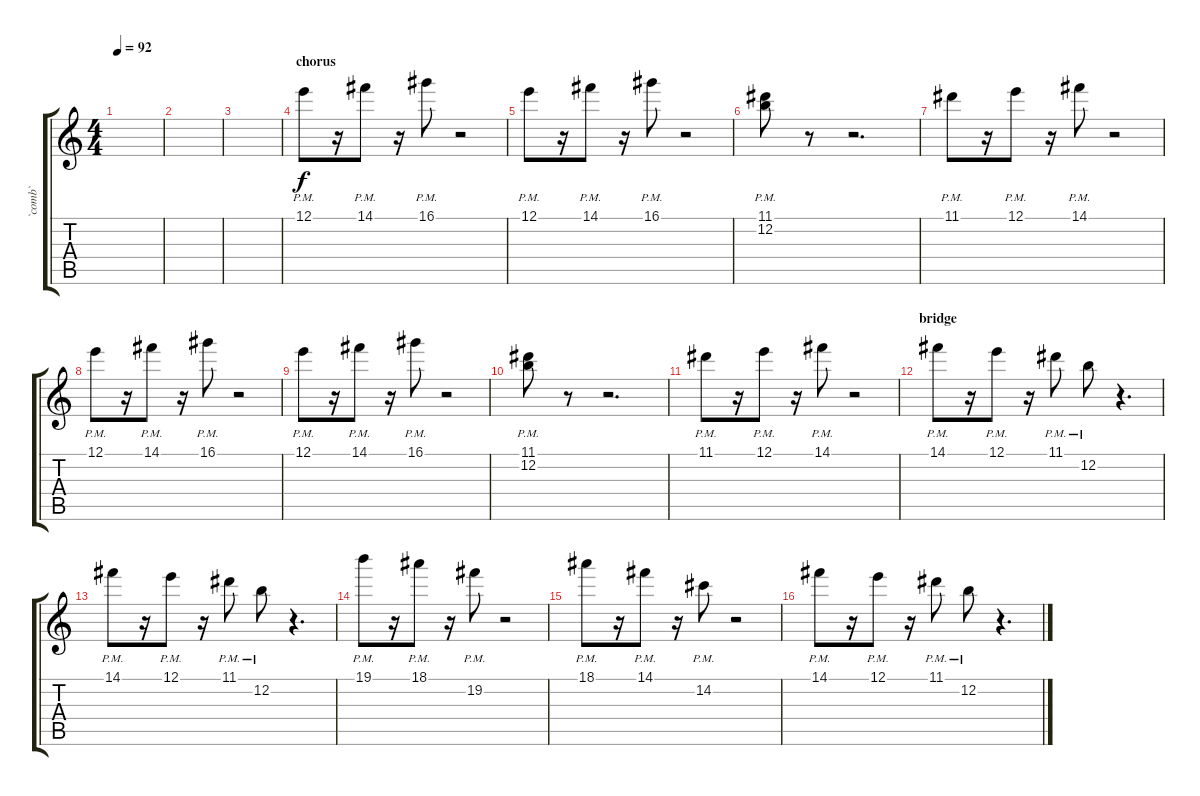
\track ("`comb`" "`comb`") {instrument acousticguitarnylon}
\staff {score tabs}
\tuning (E4 B3 G3 D3 A2 E2) {hide}
\ts (4 4)
\tempo 92
\clef g2
\ks c
|
|
|
\section ("" "chorus")
12.1{pm}.8 r.16 14.1{pm}.8 r.16 16.1{pm}.8 r.2 |
12.1{pm}.8 r.16 14.1{pm}.8 r.16 16.1{pm}.8 r.2 |
(11.1{pm} 12.2{pm}).8 r.8 r.2{d} |
11.1{pm}.8 r.16 12.1{pm}.8 r.16 14.1{pm}.8 r.2 |
12.1{pm}.8 r.16 14.1{pm}.8 r.16 16.1{pm}.8 r.2 |
12.1{pm}.8 r.16 14.1{pm}.8 r.16 16.1{pm}.8 r.2 |
(11.1{pm} 12.2{pm}).8 r.8 r.2{d} |
11.1{pm}.8 r.16 12.1{pm}.8 r.16 14.1{pm}.8 r.2 |
\section ("" "bridge")
14.1{pm}.8 r.16 12.1{pm}.8 r.16 11.1{pm}.8 12.2{pm}.8 r.4{d} |
14.1{pm}.8 r.16 12.1{pm}.8 r.16 11.1{pm}.8 12.2{pm}.8 r.4{d} |
19.1{pm}.8 r.16 18.1{pm}.8 r.16 19.2{pm}.8 r.2 |
18.1{pm}.8 r.16 14.1{pm}.8 r.16 14.2{pm}.8 r.2 |
14.1{pm}.8 r.16 12.1{pm}.8 r.16 11.1{pm}.8 12.2{pm}.8 r.4{d}
